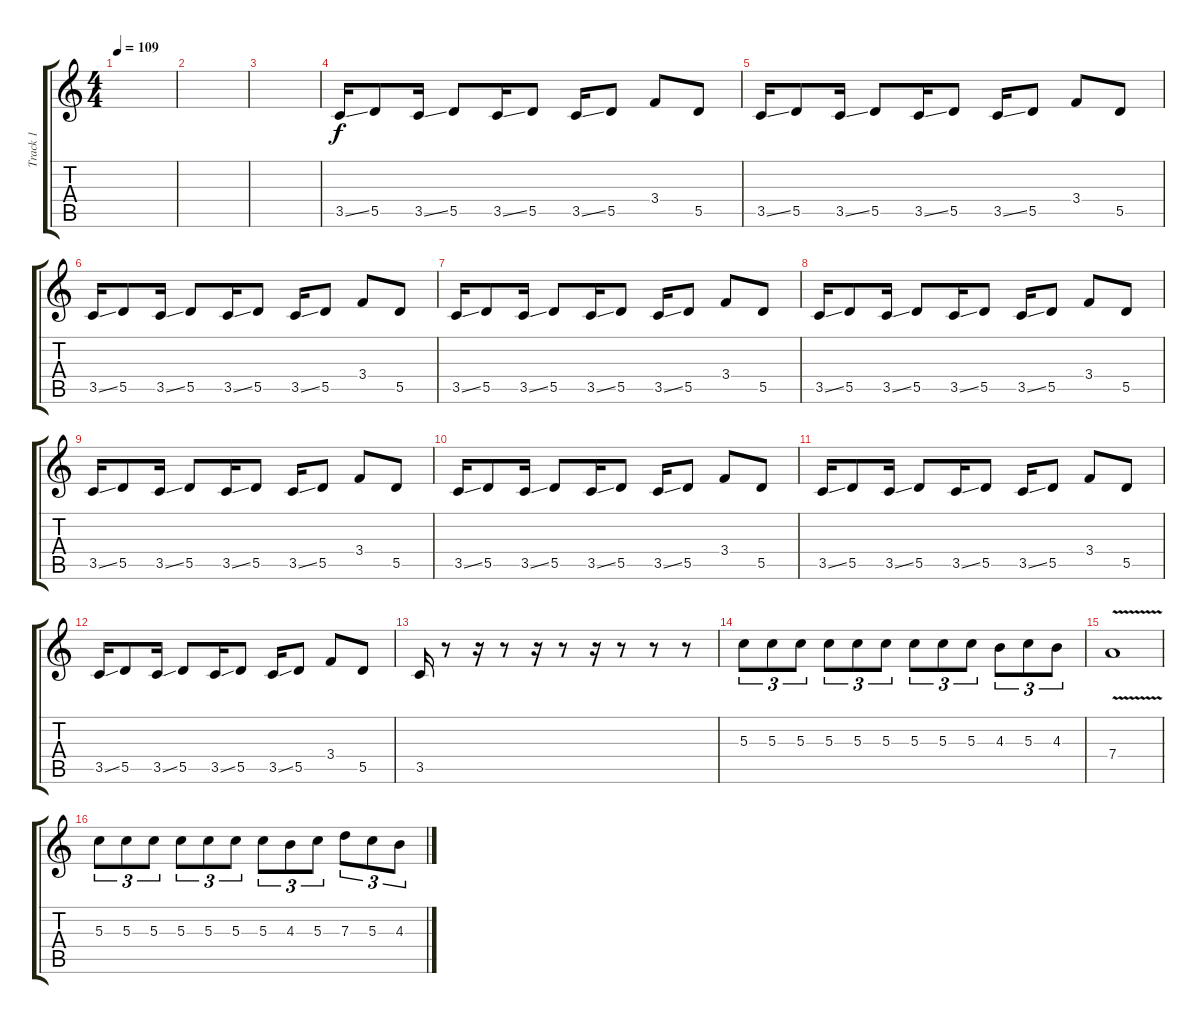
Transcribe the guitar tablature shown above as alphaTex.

\track ("Track 1" "Track 1") {instrument overdrivenguitar}
\staff {score tabs}
\tuning (E4 B3 G3 D3 A2 E2) {hide}
\ts (4 4)
\tempo 109
\clef g2
\ks c
|
|
|
3.5{ss}.16 5.5.8 3.5{ss}.16 5.5.8 3.5{ss}.16 5.5.8 3.5{ss}.16 5.5.8 3.4.8 5.5.8 |
3.5{ss}.16 5.5.8 3.5{ss}.16 5.5.8 3.5{ss}.16 5.5.8 3.5{ss}.16 5.5.8 3.4.8 5.5.8 |
3.5{ss}.16 5.5.8 3.5{ss}.16 5.5.8 3.5{ss}.16 5.5.8 3.5{ss}.16 5.5.8 3.4.8 5.5.8 |
3.5{ss}.16 5.5.8 3.5{ss}.16 5.5.8 3.5{ss}.16 5.5.8 3.5{ss}.16 5.5.8 3.4.8 5.5.8 |
3.5{ss}.16 5.5.8 3.5{ss}.16 5.5.8 3.5{ss}.16 5.5.8 3.5{ss}.16 5.5.8 3.4.8 5.5.8 |
3.5{ss}.16 5.5.8 3.5{ss}.16 5.5.8 3.5{ss}.16 5.5.8 3.5{ss}.16 5.5.8 3.4.8 5.5.8 |
3.5{ss}.16 5.5.8 3.5{ss}.16 5.5.8 3.5{ss}.16 5.5.8 3.5{ss}.16 5.5.8 3.4.8 5.5.8 |
3.5{ss}.16 5.5.8 3.5{ss}.16 5.5.8 3.5{ss}.16 5.5.8 3.5{ss}.16 5.5.8 3.4.8 5.5.8 |
3.5{ss}.16 5.5.8 3.5{ss}.16 5.5.8 3.5{ss}.16 5.5.8 3.5{ss}.16 5.5.8 3.4.8 5.5.8 |
3.5.16 r.8 r.16 r.8 r.16 r.8 r.16 r.8 r.8 r.8 |
5.3.8{tu (3 2)} 5.3.8{tu (3 2)} 5.3.8{tu (3 2)} 5.3.8{tu (3 2)} 5.3.8{tu (3 2)} 5.3.8{tu (3 2)} 5.3.8{tu (3 2)} 5.3.8{tu (3 2)} 5.3.8{tu (3 2)} 4.3.8{tu (3 2)} 5.3.8{tu (3 2)} 4.3.8{tu (3 2)} |
7.4{v}.1 |
5.3.8{tu (3 2)} 5.3.8{tu (3 2)} 5.3.8{tu (3 2)} 5.3.8{tu (3 2)} 5.3.8{tu (3 2)} 5.3.8{tu (3 2)} 5.3.8{tu (3 2)} 4.3.8{tu (3 2)} 5.3.8{tu (3 2)} 7.3.8{tu (3 2)} 5.3.8{tu (3 2)} 4.3.8{tu (3 2)}
